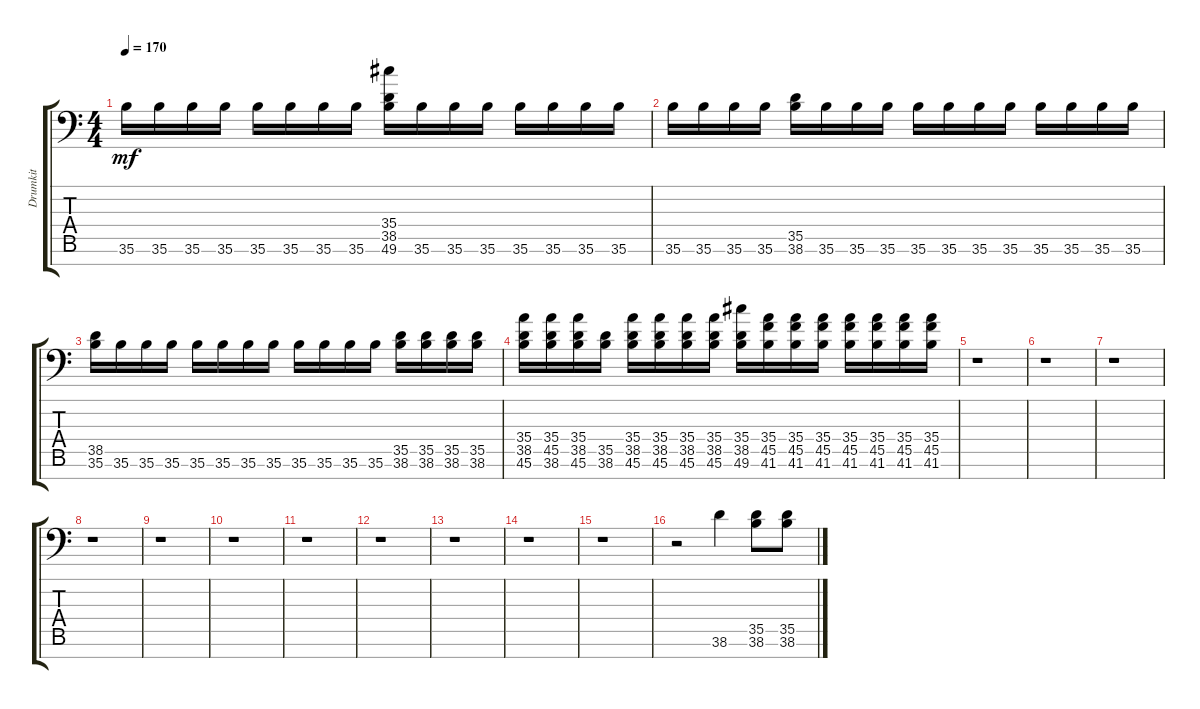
\track ("Drumkit" "Drumkit") {instrument acousticgrandpiano}
\staff {score tabs}
\tuning (C-1 C-1 C-1 C-1 C-1 C-1 C-1) {hide}
\ts (4 4)
\tempo 170
\clef f4
\ks c
35.6.16{dy mf} 35.6.16 35.6.16 35.6.16 35.6.16 35.6.16 35.6.16 35.6.16 (35.4 38.5 49.6).16 35.6.16 35.6.16 35.6.16 35.6.16 35.6.16 35.6.16 35.6.16 |
35.6.16 35.6.16 35.6.16 35.6.16 (35.5 38.6).16 35.6.16 35.6.16 35.6.16 35.6.16 35.6.16 35.6.16 35.6.16 35.6.16 35.6.16 35.6.16 35.6.16 |
(38.5 35.6).16 35.6.16 35.6.16 35.6.16 35.6.16 35.6.16 35.6.16 35.6.16 35.6.16 35.6.16 35.6.16 35.6.16 (35.5 38.6).16 (35.5 38.6).16 (35.5 38.6).16 (35.5 38.6).16 |
(35.4 38.5 45.6).16 (35.4 45.5 38.6).16 (35.4 38.5 45.6).16 (35.5 38.6).16 (35.4 38.5 45.6).16 (35.4 38.5 45.6).16 (35.4 38.5 45.6).16 (35.4 38.5 45.6).16 (35.4 38.5 49.6).16 (35.4 45.5 41.6).16 (35.4 45.5 41.6).16 (35.4 45.5 41.6).16 (35.4 45.5 41.6).16 (35.4 45.5 41.6).16 (35.4 45.5 41.6).16 (35.4 45.5 41.6).16 |
r.1 |
r.1 |
r.1 |
r.1 |
r.1 |
r.1 |
r.1 |
r.1 |
r.1 |
r.1 |
r.1 |
r.2 38.6.4 (35.5 38.6).8 (35.5 38.6).8
